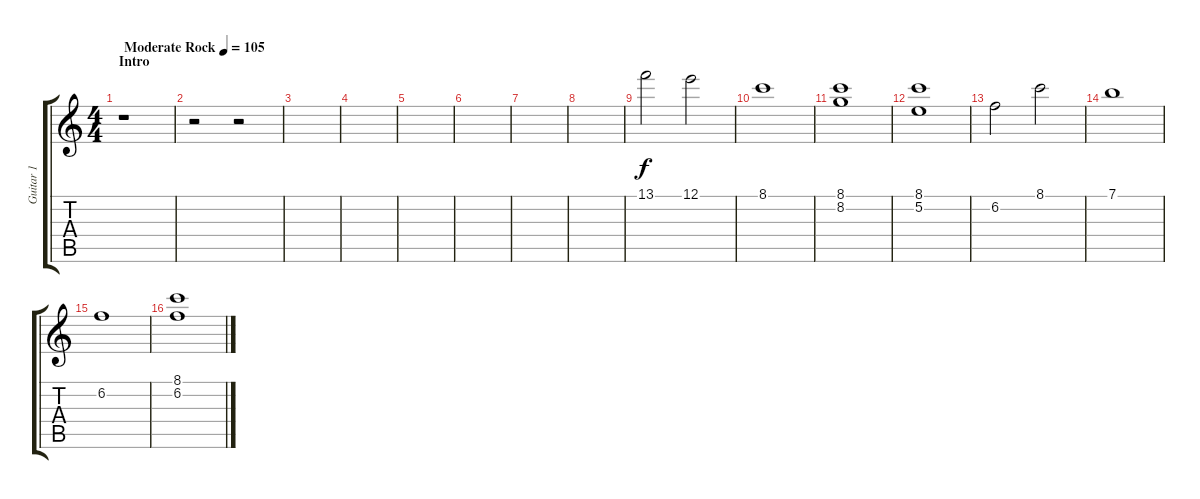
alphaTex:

\track ("Guitar 1" "Guitar 1") {instrument overdrivenguitar}
\staff {score tabs}
\tuning (E4 B3 G3 D3 A2 E2) {hide}
\ts (4 4)
\section ("" "Intro")
\tempo (105 "Moderate Rock")
\clef g2
\ks c
r.1{dy f volume 0 instrument overdrivenguitar} |
r.2{volume 12} r.2{volume 12} |
|
|
|
|
|
|
13.1.2 12.1.2 |
8.1.1 |
(8.1 8.2).1 |
(8.1 5.2).1 |
6.2.2 8.1.2 |
7.1.1 |
6.2.1 |
(8.1 6.2).1
